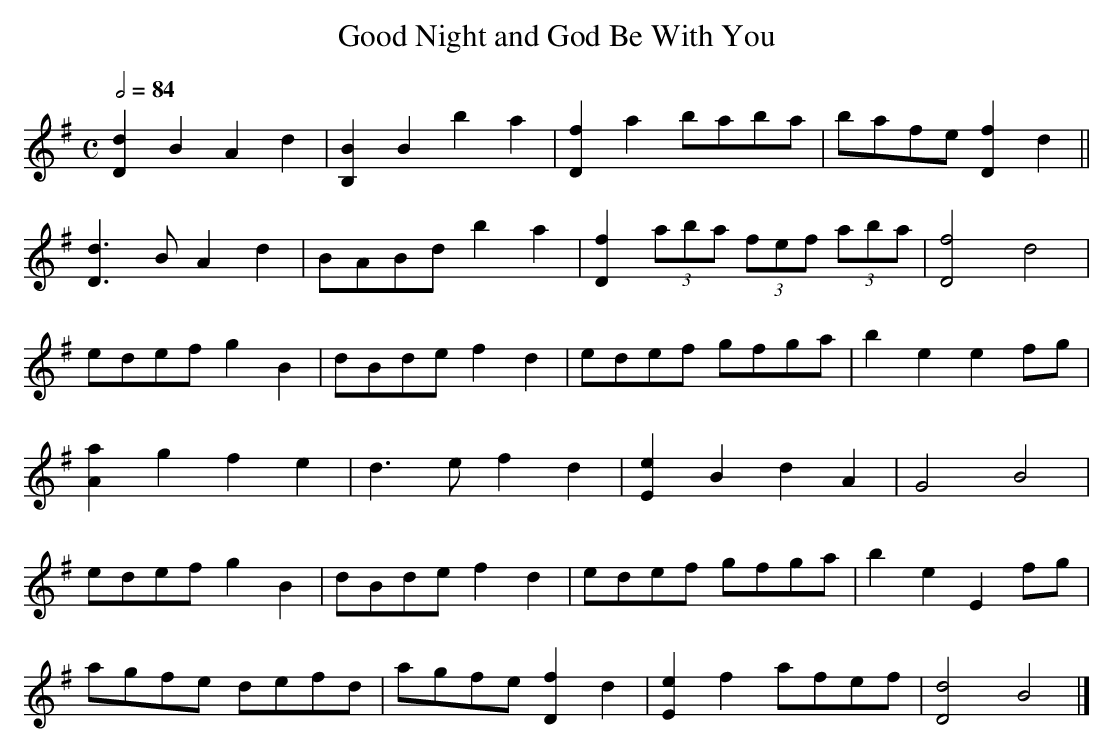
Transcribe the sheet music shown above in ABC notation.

X:1
T:Good Night and God Be With You
M:C
L:1/8
Q:1/2=84
K:Dmix
[d2D2]B2 A2d2|[B2B,2]B2 b2   a2|[f2D2]   a2    baba     | bafe [f2D2]d2||
[d3D3]B  A2d2| BABd     b2   a2|[f2D2] (3aba (3fef (3aba|[f4D4] d4      |
 edef    g2B2| dBde     f2   d2| edef          gfga     | b2e2  e2fg    |
[a2A2]g2 f2e2| d3 e     f2   d2|[e2E2]   B2    d2A2     | G4    B4      |
 edef    g2B2| dBde     f2   d2| edef          gfga     | b2e2  E2fg    |
 agfe    defd| agfe    [f2D2]d2|[e2E2]   f2    afef     |[d4D4] B4     |]
